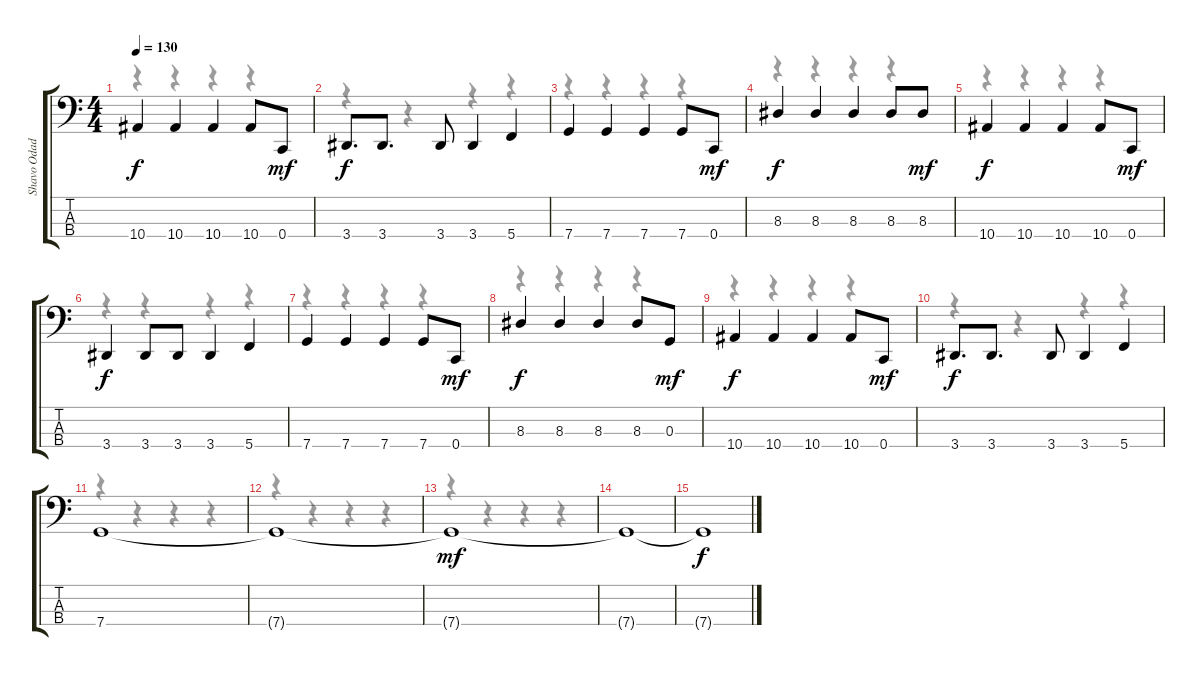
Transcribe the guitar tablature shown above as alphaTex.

\track ("Shavo Odadjian" "Shavo Odad") {instrument electricbasspick}
\staff {score tabs}
\tuning (F2 C2 G1 C1) {hide}
\voice
\ts (4 4)
\tempo 130
\clef f4
\ks c
10.4.4{dy f} 10.4.4 10.4.4 10.4.8 0.4.8{dy mf} |
3.4.8{d dy f} 3.4.8{d} 3.4.8 3.4.4 5.4.4 |
7.4.4 7.4.4 7.4.4 7.4.8 0.4.8{dy mf} |
8.3.4{dy f} 8.3.4 8.3.4 8.3.8 8.3.8{dy mf} |
10.4.4{dy f} 10.4.4 10.4.4 10.4.8 0.4.8{dy mf} |
3.4.4{dy f} 3.4.8 3.4.8 3.4.4 5.4.4 |
7.4.4 7.4.4 7.4.4 7.4.8 0.4.8{dy mf} |
8.3.4{dy f} 8.3.4 8.3.4 8.3.8 0.3.8{dy mf} |
10.4.4{dy f} 10.4.4 10.4.4 10.4.8 0.4.8{dy mf} |
3.4.8{d dy f} 3.4.8{d} 3.4.8 3.4.4 5.4.4 |
7.4.1 |
7.4{t}.1 |
7.4{t}.1{dy mf} |
7.4{t}.1 |
7.4{t}.1{dy f}
\voice
\clef f4
\ottava regular
\simile none
\ks c
r.4{dy f} r.4 r.4 r.4 |
r.4 r.4 r.4 r.4 |
r.4 r.4 r.4 r.4 |
r.4 r.4 r.4 r.4 |
r.4 r.4 r.4 r.4 |
r.4 r.4 r.4 r.4 |
r.4 r.4 r.4 r.4 |
r.4 r.4 r.4 r.4 |
r.4 r.4 r.4 r.4 |
r.4 r.4 r.4 r.4 |
r.4 r.4 r.4 r.4 |
r.4 r.4 r.4 r.4 |
r.4 r.4 r.4 r.4 |
|
